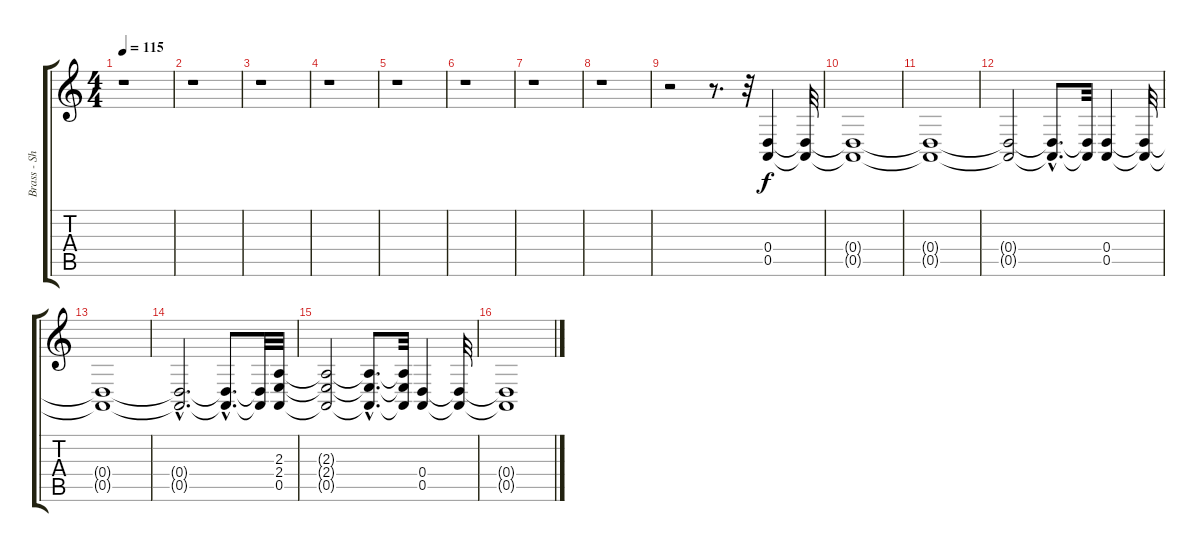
\track ("Brass - Sherinian" "Brass - Sh") {instrument synthbrass2}
\staff {score tabs}
\tuning (E4 B3 G3 D3 A2 E2) {hide}
\ts (4 4)
\tempo 115
\clef g2
\ks c
r.1{dy f} |
r.1 |
r.1 |
r.1 |
r.1 |
r.1 |
r.1 |
r.1 |
r.2 r.8{d} r.32 (0.4 0.5).4 (0.4{t} 0.5{t}).32 |
(0.4{t} 0.5{t}).1 |
(0.4{t} 0.5{t}).1 |
(0.4{t} 0.5{t}).2 (0.4{hac t} 0.5{hac t}).8{d} (0.4{t} 0.5{t}).32 (0.4 0.5).4 (0.4{t} 0.5{t}).32 |
(0.4{t} 0.5{t}).1 |
(0.4{hac t} 0.5{hac t}).2{d} (0.4{hac t} 0.5{hac t}).8{d} (0.4{t} 0.5{t}).32 (2.3 2.4 0.5).32 |
(2.3{t} 2.4{t} 0.5{t}).2 (2.3{hac t} 2.4{hac t} 0.5{hac t}).8{d} (2.3{t} 2.4{t} 0.5{t}).32 (0.4 0.5).4 (0.4{t} 0.5{t}).32 |
(0.4{t} 0.5{t}).1
